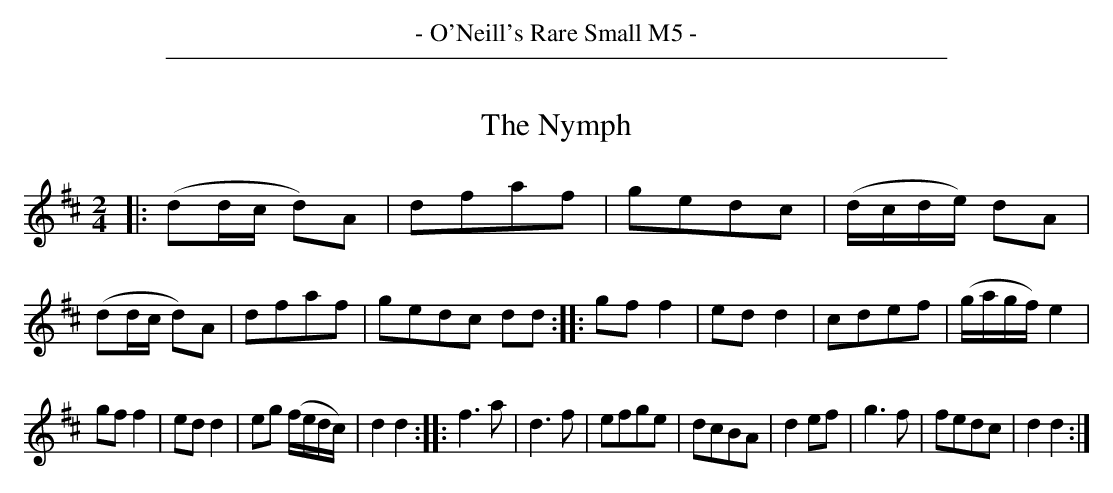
X:1
T: The Nymph
M: 2/4
L: 1/8
K: D
|:\
(dd/c/ d)A | dfaf | gedc | (d/c/d/e/) dA |\
(dd/c/ d)A | dfaf | gedc dd ::\
gff2 | edd2 | cdef | (g/a/g/f/) e2 |
gff2 | edd2 | eg (f/e/d/c/) | d2d2 ::\
f3a | d3f | efge | dcBA |\
d2ef | g3f | fedc | d2d2 :|
